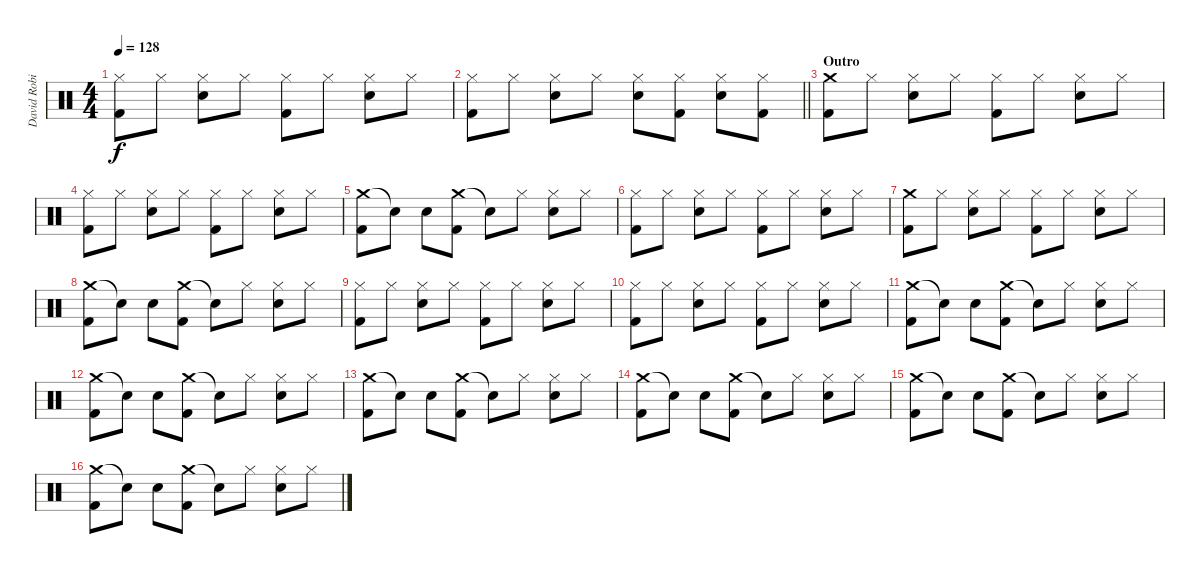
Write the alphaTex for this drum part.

\track ("David Robinson - Drums" "David Robi") {instrument percussion bank 177}
\staff {score}
\articulation defaults
\ts (4 4)
\tempo 128
\clef neutral
\ks c
("Hi-Hat (closed)" "Kick (hit) 2").8{dy f} "Hi-Hat (closed)".8 ("Hi-Hat (closed)" "Electric Snare (hit)").8 "Hi-Hat (closed)".8 ("Hi-Hat (closed)" "Kick (hit) 2").8 "Hi-Hat (closed)".8 ("Hi-Hat (closed)" "Electric Snare (hit)").8 "Hi-Hat (closed)".8 |
\barLineRight lightlight
("Hi-Hat (closed)" "Kick (hit) 2").8 "Hi-Hat (closed)".8 ("Hi-Hat (closed)" "Electric Snare (hit)").8 "Hi-Hat (closed)".8 ("Hi-Hat (closed)" "Electric Snare (hit)").8 ("Hi-Hat (closed)" "Kick (hit) 2").8 ("Hi-Hat (closed)" "Electric Snare (hit)").8 ("Hi-Hat (closed)" "Kick (hit) 2").8 |
\section ("" "Outro")
("Crash medium (hit)" "Kick (hit) 2").8 "Hi-Hat (closed)".8 ("Hi-Hat (closed)" "Electric Snare (hit)").8 "Hi-Hat (closed)".8 ("Hi-Hat (closed)" "Kick (hit) 2").8 "Hi-Hat (closed)".8 ("Hi-Hat (closed)" "Electric Snare (hit)").8{beam merge} "Hi-Hat (closed)".8 |
("Hi-Hat (closed)" "Kick (hit) 2").8 "Hi-Hat (closed)".8 ("Hi-Hat (closed)" "Electric Snare (hit)").8 "Hi-Hat (closed)".8 ("Hi-Hat (closed)" "Kick (hit) 2").8 "Hi-Hat (closed)".8 ("Hi-Hat (closed)" "Electric Snare (hit)").8 "Hi-Hat (closed)".8 |
("Crash medium (hit)" "Kick (hit) 2").8 "Snare (hit)"{t}.8 "Electric Snare (hit)".8 ("Crash medium (hit)" "Kick (hit) 2").8 "Snare (hit)"{t}.8 "Hi-Hat (closed)".8 ("Hi-Hat (closed)" "Electric Snare (hit)").8 "Hi-Hat (closed)".8 |
("Hi-Hat (closed)" "Kick (hit) 2").8 "Hi-Hat (closed)".8 ("Hi-Hat (closed)" "Electric Snare (hit)").8 "Hi-Hat (closed)".8 ("Hi-Hat (closed)" "Kick (hit) 2").8 "Hi-Hat (closed)".8 ("Hi-Hat (closed)" "Electric Snare (hit)").8{beam merge} "Hi-Hat (closed)".8 |
("Crash medium (hit)" "Kick (hit) 2").8 "Hi-Hat (closed)".8 ("Hi-Hat (closed)" "Electric Snare (hit)").8 "Hi-Hat (closed)".8 ("Hi-Hat (closed)" "Kick (hit) 2").8 "Hi-Hat (closed)".8 ("Hi-Hat (closed)" "Electric Snare (hit)").8 "Hi-Hat (closed)".8 |
("Crash medium (hit)" "Kick (hit) 2").8 "Snare (hit)"{t}.8 "Electric Snare (hit)".8 ("Crash medium (hit)" "Kick (hit) 2").8 "Snare (hit)"{t}.8 "Hi-Hat (closed)".8 ("Hi-Hat (closed)" "Electric Snare (hit)").8 "Hi-Hat (closed)".8 |
("Hi-Hat (closed)" "Kick (hit) 2").8 "Hi-Hat (closed)".8 ("Hi-Hat (closed)" "Electric Snare (hit)").8 "Hi-Hat (closed)".8 ("Hi-Hat (closed)" "Kick (hit) 2").8 "Hi-Hat (closed)".8 ("Hi-Hat (closed)" "Electric Snare (hit)").8 "Hi-Hat (closed)".8 |
("Hi-Hat (closed)" "Kick (hit) 2").8 "Hi-Hat (closed)".8 ("Hi-Hat (closed)" "Electric Snare (hit)").8 "Hi-Hat (closed)".8 ("Hi-Hat (closed)" "Kick (hit) 2").8 "Hi-Hat (closed)".8 ("Hi-Hat (closed)" "Electric Snare (hit)").8 "Hi-Hat (closed)".8 |
("Crash medium (hit)" "Kick (hit) 2").8 "Snare (hit)"{t}.8 "Electric Snare (hit)".8 ("Crash medium (hit)" "Kick (hit) 2").8 "Snare (hit)"{t}.8 "Hi-Hat (closed)".8 ("Hi-Hat (closed)" "Electric Snare (hit)").8 "Hi-Hat (closed)".8 |
("Crash medium (hit)" "Kick (hit) 2").8 "Snare (hit)"{t}.8 "Electric Snare (hit)".8 ("Crash medium (hit)" "Kick (hit) 2").8 "Snare (hit)"{t}.8 "Hi-Hat (closed)".8 ("Hi-Hat (closed)" "Electric Snare (hit)").8 "Hi-Hat (closed)".8 |
("Crash medium (hit)" "Kick (hit) 2").8 "Snare (hit)"{t}.8 "Electric Snare (hit)".8 ("Crash medium (hit)" "Kick (hit) 2").8 "Snare (hit)"{t}.8 "Hi-Hat (closed)".8 ("Hi-Hat (closed)" "Electric Snare (hit)").8 "Hi-Hat (closed)".8 |
("Crash medium (hit)" "Kick (hit) 2").8 "Snare (hit)"{t}.8 "Electric Snare (hit)".8 ("Crash medium (hit)" "Kick (hit) 2").8 "Snare (hit)"{t}.8 "Hi-Hat (closed)".8 ("Hi-Hat (closed)" "Electric Snare (hit)").8 "Hi-Hat (closed)".8 |
("Crash medium (hit)" "Kick (hit) 2").8 "Snare (hit)"{t}.8 "Electric Snare (hit)".8 ("Crash medium (hit)" "Kick (hit) 2").8 "Snare (hit)"{t}.8 "Hi-Hat (closed)".8 ("Hi-Hat (closed)" "Electric Snare (hit)").8 "Hi-Hat (closed)".8 |
("Crash medium (hit)" "Kick (hit) 2").8 "Snare (hit)"{t}.8 "Electric Snare (hit)".8 ("Crash medium (hit)" "Kick (hit) 2").8 "Snare (hit)"{t}.8 "Hi-Hat (closed)".8 ("Hi-Hat (closed)" "Electric Snare (hit)").8 "Hi-Hat (closed)".8
